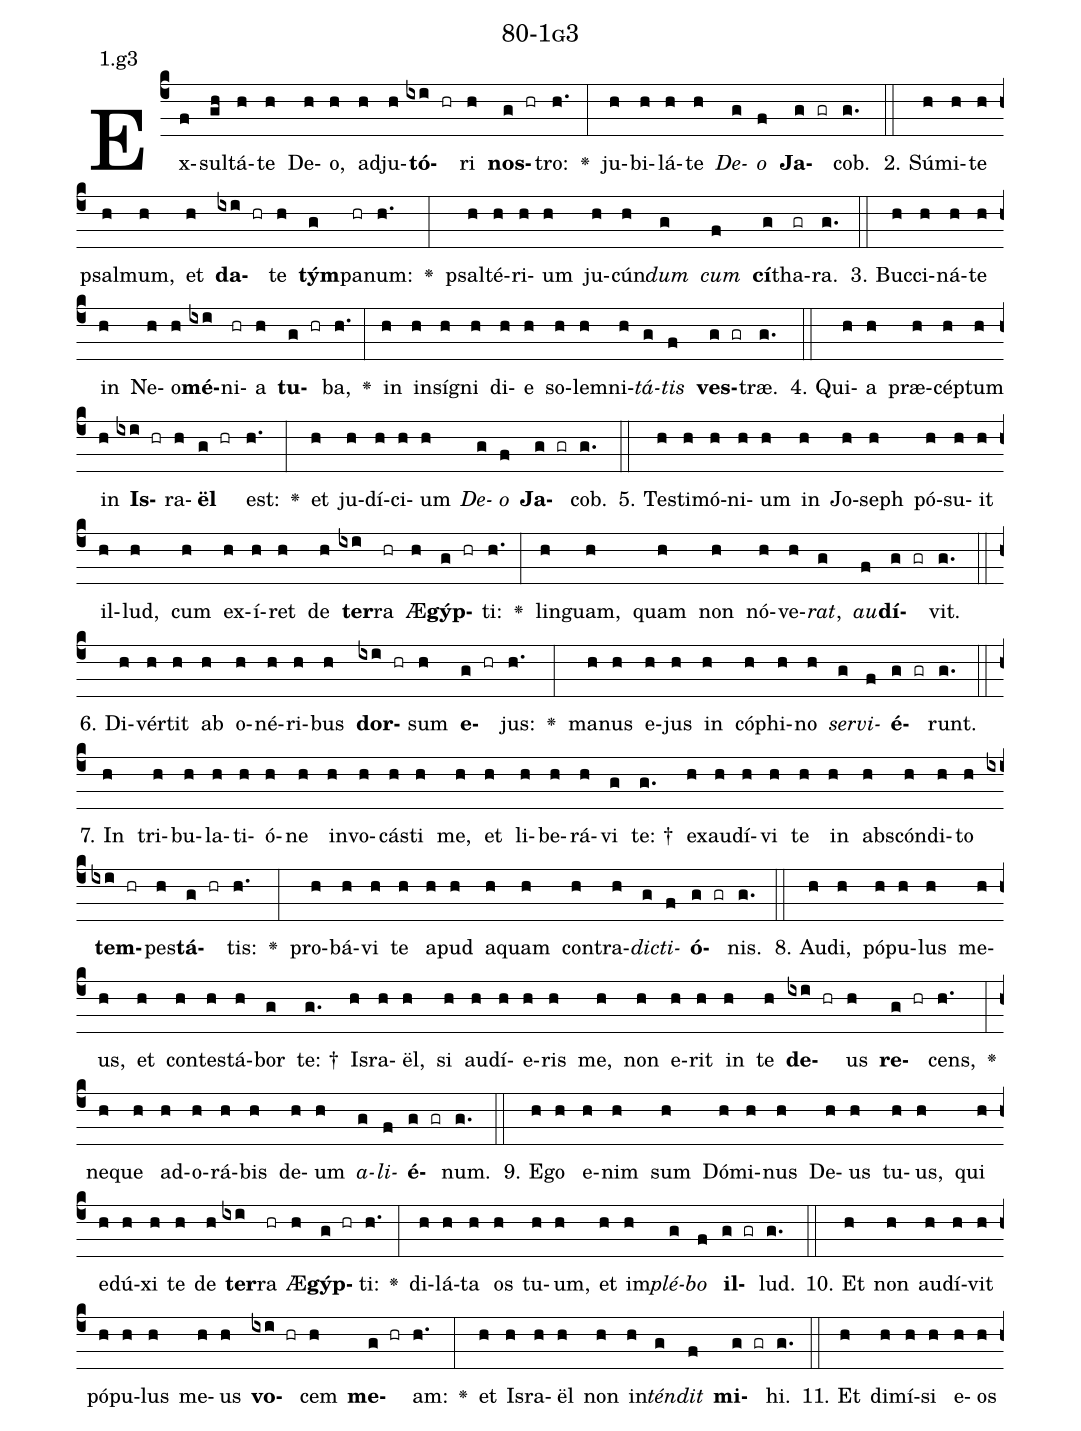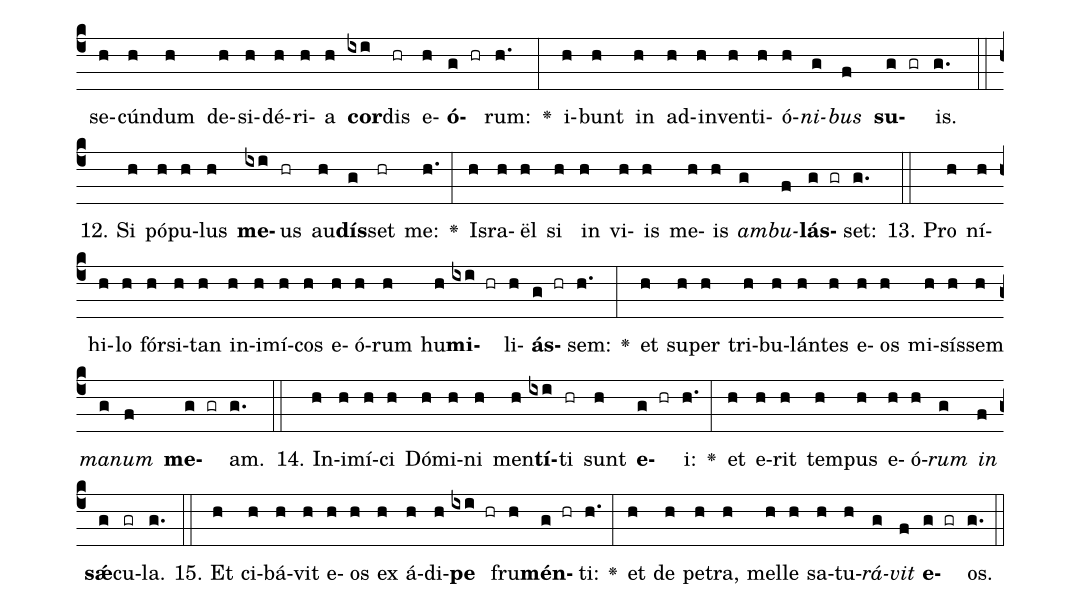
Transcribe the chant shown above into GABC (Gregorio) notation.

name: 80-1g3;
annotation: 1.g3;
%%
(c4)Ex(f)sul(gh)tá(h)te(h) De(h)o,(h) ad(h)ju(h)<b>tó</b>(ixi hr)ri(h) <b>nos</b>(g hr)tro:(h.) <v>\greheightstar</v>(:) ju(h)bi(h)lá(h)te(h) <i>De</i>(g)<i>o</i>(f) <b>Ja</b>(g gr)cob.(g.) (::)
2. Sú(h)mi(h)te(h) psal(h)mum,(h) et(h) <b>da</b>(ixi hr)te(h) <b>tým</b>(g)pa(hr)num:(h.) <v>\greheightstar</v>(:) psal(h)té(h)ri(h)um(h) ju(h)cún(h)<i>dum</i>(g) <i>cum</i>(f) <b>cí</b>(g)tha(gr)ra.(g.) (::)
3. Buc(h)ci(h)ná(h)te(h) in(h) Ne(h)o(h)<b>mé</b>(ixi)ni(hr)a(h) <b>tu</b>(g hr)ba,(h.) <v>\greheightstar</v>(:) in(h) in(h)sí(h)gni(h) di(h)e(h) so(h)lem(h)ni(h)<i>tá</i>(g)<i>tis</i>(f) <b>ves</b>(g gr)træ.(g.) (::)
4. Qui(h)a(h) præ(h)cép(h)tum(h) in(h) <b>Is</b>(ixi hr)ra(h)<b>ël</b>(g hr) est:(h.) <v>\greheightstar</v>(:) et(h) ju(h)dí(h)ci(h)um(h) <i>De</i>(g)<i>o</i>(f) <b>Ja</b>(g gr)cob.(g.) (::)
5. Tes(h)ti(h)mó(h)ni(h)um(h) in(h) Jo(h)seph(h) pó(h)su(h)it(h) il(h)lud,(h) cum(h) ex(h)í(h)ret(h) de(h) <b>ter</b>(ixi)ra(hr) Æ(h)<b>gýp</b>(g hr)ti:(h.) <v>\greheightstar</v>(:) lin(h)guam,(h) quam(h) non(h) nó(h)ve(h)<i>rat</i>,(g) <i>au</i>(f)<b>dí</b>(g gr)vit.(g.) (::)
6. Di(h)vér(h)tit(h) ab(h) o(h)né(h)ri(h)bus(h) <b>dor</b>(ixi hr)sum(h) <b>e</b>(g hr)jus:(h.) <v>\greheightstar</v>(:) ma(h)nus(h) e(h)jus(h) in(h) có(h)phi(h)no(h) <i>ser</i>(g)<i>vi</i>(f)<b>é</b>(g gr)runt.(g.) (::)
7. In(h) tri(h)bu(h)la(h)ti(h)ó(h)ne(h) in(h)vo(h)cás(h)ti(h) me,(h) et(h) li(h)be(h)rá(h)vi(g) te: †(g.) ex(h)au(h)dí(h)vi(h) te(h) in(h) abs(h)cón(h)di(h)to(h) <b>tem</b>(ixi hr)pes(h)<b>tá</b>(g hr)tis:(h.) <v>\greheightstar</v>(:) pro(h)bá(h)vi(h) te(h) a(h)pud(h) a(h)quam(h) con(h)tra(h)<i>dic</i>(g)<i>ti</i>(f)<b>ó</b>(g gr)nis.(g.) (::)
8. Au(h)di,(h) pó(h)pu(h)lus(h) me(h)us,(h) et(h) con(h)tes(h)tá(h)bor(g) te: †(g.) Is(h)ra(h)ël,(h) si(h) au(h)dí(h)e(h)ris(h) me,(h) non(h) e(h)rit(h) in(h) te(h) <b>de</b>(ixi hr)us(h) <b>re</b>(g hr)cens,(h.) <v>\greheightstar</v>(:) ne(h)que(h) ad(h)o(h)rá(h)bis(h) de(h)um(h) <i>a</i>(g)<i>li</i>(f)<b>é</b>(g gr)num.(g.) (::)
9. E(h)go(h) e(h)nim(h) sum(h) Dó(h)mi(h)nus(h) De(h)us(h) tu(h)us,(h) qui(h) e(h)dú(h)xi(h) te(h) de(h) <b>ter</b>(ixi)ra(hr) Æ(h)<b>gýp</b>(g hr)ti:(h.) <v>\greheightstar</v>(:) di(h)lá(h)ta(h) os(h) tu(h)um,(h) et(h) im(h)<i>plé</i>(g)<i>bo</i>(f) <b>il</b>(g gr)lud.(g.) (::)
10. Et(h) non(h) au(h)dí(h)vit(h) pó(h)pu(h)lus(h) me(h)us(h) <b>vo</b>(ixi hr)cem(h) <b>me</b>(g hr)am:(h.) <v>\greheightstar</v>(:) et(h) Is(h)ra(h)ël(h) non(h) in(h)<i>tén</i>(g)<i>dit</i>(f) <b>mi</b>(g gr)hi.(g.) (::)
11. Et(h) di(h)mí(h)si(h) e(h)os(h) se(h)cún(h)dum(h) de(h)si(h)dé(h)ri(h)a(h) <b>cor</b>(ixi)dis(hr) e(h)<b>ó</b>(g hr)rum:(h.) <v>\greheightstar</v>(:) i(h)bunt(h) in(h) ad(h)in(h)ven(h)ti(h)ó(h)<i>ni</i>(g)<i>bus</i>(f) <b>su</b>(g gr)is.(g.) (::)
12. Si(h) pó(h)pu(h)lus(h) <b>me</b>(ixi)us(hr) au(h)<b>dís</b>(g)set(hr) me:(h.) <v>\greheightstar</v>(:) Is(h)ra(h)ël(h) si(h) in(h) vi(h)is(h) me(h)is(h) <i>am</i>(g)<i>bu</i>(f)<b>lás</b>(g gr)set:(g.) (::)
13. Pro(h) ní(h)hi(h)lo(h) fór(h)si(h)tan(h) in(h)i(h)mí(h)cos(h) e(h)ó(h)rum(h) hu(h)<b>mi</b>(ixi hr)li(h)<b>ás</b>(g hr)sem:(h.) <v>\greheightstar</v>(:) et(h) su(h)per(h) tri(h)bu(h)lán(h)tes(h) e(h)os(h) mi(h)sís(h)sem(h) <i>ma</i>(g)<i>num</i>(f) <b>me</b>(g gr)am.(g.) (::)
14. In(h)i(h)mí(h)ci(h) Dó(h)mi(h)ni(h) men(h)<b>tí</b>(ixi)ti(hr) sunt(h) <b>e</b>(g hr)i:(h.) <v>\greheightstar</v>(:) et(h) e(h)rit(h) tem(h)pus(h) e(h)ó(h)<i>rum</i>(g) <i>in</i>(f) <b>sǽ</b>(g)cu(gr)la.(g.) (::)
15. Et(h) ci(h)bá(h)vit(h) e(h)os(h) ex(h) á(h)di(h)<b>pe</b>(ixi hr) fru(h)<b>mén</b>(g hr)ti:(h.) <v>\greheightstar</v>(:) et(h) de(h) pe(h)tra,(h) mel(h)le(h) sa(h)tu(h)<i>rá</i>(g)<i>vit</i>(f) <b>e</b>(g gr)os.(g.) (::)
